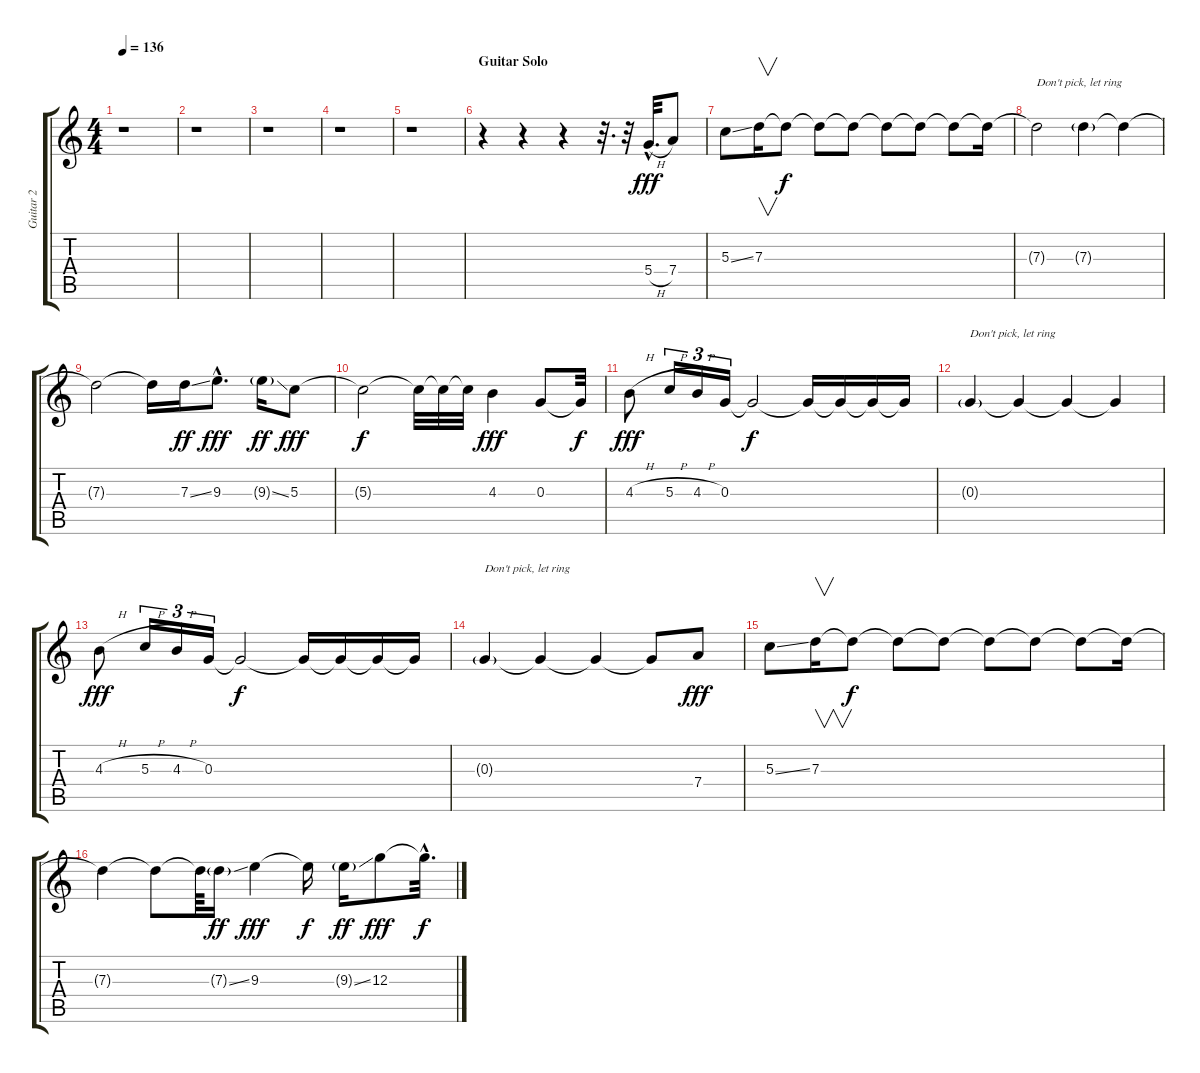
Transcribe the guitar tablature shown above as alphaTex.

\track ("Guitar 2" "Guitar 2") {instrument overdrivenguitar}
\staff {score tabs}
\tuning (E4 B3 G3 D3 A2 E2) {hide}
\ts (4 4)
\tempo 136
\clef g2
\ks c
r.1{dy f} |
r.1 |
r.1 |
r.1 |
r.1{volume 16 instrument distortionguitar} |
\section ("" "Guitar Solo")
r.4 r.4 r.4 r.32{d} r.32 5.4{h hac}.32{d dy fff volume 16 instrument distortionguitar} 7.4.8 |
5.3{ss}.8 7.3.16{v} 7.3{t}.8{dy f} 7.3{t}.8 7.3{t}.8 7.3{t}.8 7.3{t}.8 7.3{t}.8 7.3{t}.16 |
7.3{t}.2{txt "Don't pick, let ring"} 7.3{g}.4 7.3{t}.4 |
7.3{t}.2 7.3{t}.16 7.3{ss}.16{dy ff} 9.3{hac}.8{d dy fff} 9.3{ss g}.16{dy ff} 5.3.8{dy fff} |
5.3{t}.2{dy f} 5.3{t}.32 5.3{t}.32 5.3{t}.32 4.3.4{dy fff} 0.3.8 0.3{t}.32{dy f} |
4.3{h}.8{dy fff} 5.3{h}.16{tu (3 2)} 4.3{h}.16{tu (3 2)} 0.3.16{tu (3 2)} 0.3{t}.2{dy f} 0.3{t}.16 0.3{t}.16 0.3{t}.16 0.3{t}.16 |
0.3{g}.4{txt "Don't pick, let ring"} 0.3{t}.4 0.3{t}.4 0.3{t}.4 |
4.3{h}.8{dy fff} 5.3{h}.16{tu (3 2)} 4.3{h}.16{tu (3 2)} 0.3.16{tu (3 2)} 0.3{t}.2{dy f} 0.3{t}.16 0.3{t}.16 0.3{t}.16 0.3{t}.16 |
0.3{g}.4{txt "Don't pick, let ring"} 0.3{t}.4 0.3{t}.4 0.3{t}.8 7.4.8{dy fff} |
5.3{ss}.8 7.3.16{v} 7.3{t}.8{dy f} 7.3{t}.8 7.3{t}.8 7.3{t}.8 7.3{t}.8 7.3{t}.8 7.3{t}.16 |
7.3{t}.4 7.3{t}.8 7.3{t}.64 7.3{ss g}.16{dy ff} 9.3.4{dy fff} 9.3{t}.16{dy f} 9.3{ss g}.16{dy ff} 12.3.8{dy fff} 12.3{hac t}.32{d dy f}
